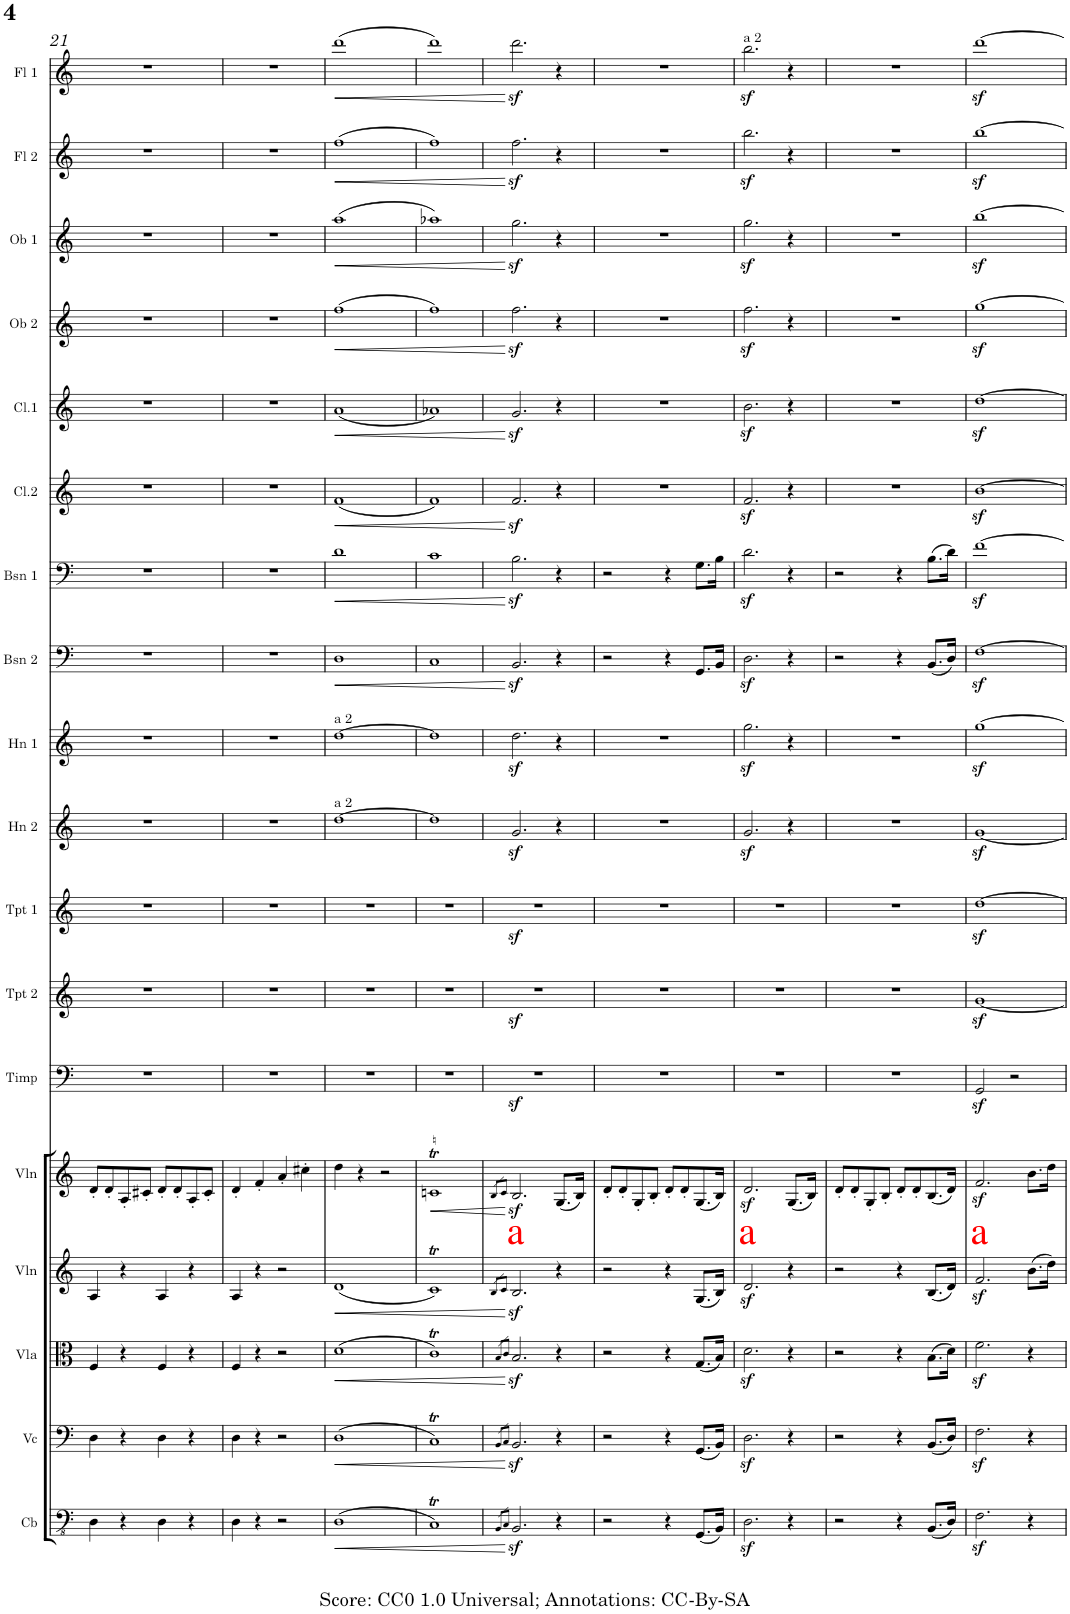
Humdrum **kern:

**kern	**dynam	**kern	**dynam	**kern	**dynam	**kern	**dynam	**kern	**text	**dynam	**kern	**dynam	**kern	**dynam	**kern	**dynam	**kern	**kern	**kern	**dynam	**kern	**dynam	**kern	**dynam	**kern	**dynam	**kern	**dynam	**kern	**dynam	**kern	**dynam	**kern	**dynam
*part18	*part18	*part17	*part17	*part16	*part16	*part15	*part15	*part14	*part14	*part14	*part13	*part13	*part12	*part12	*part11	*part11	*part10	*part9	*part8	*part8	*part7	*part7	*part6	*part6	*part5	*part5	*part4	*part4	*part3	*part3	*part2	*part2	*part1	*part1
*staff18	*staff18	*staff17	*staff17	*staff16	*staff16	*staff15	*staff15	*staff14	*staff14	*staff14	*staff13	*staff13	*staff12	*staff12	*staff11	*staff11	*staff10	*staff9	*staff8	*staff8	*staff7	*staff7	*staff6	*staff6	*staff5	*staff5	*staff4	*staff4	*staff3	*staff3	*staff2	*staff2	*staff1	*staff1
*I"Contrabass	*	*I"Violoncello	*	*I"Viola	*	*I"Violin	*	*I"Violin	*	*	*I"Timpani	*	*I"C Trumpet 2	*	*I"C Trumpet 1	*	*I"C Horn 2	*I"C Horn 1	*I"Bassoon 2	*	*I"Bassoon 1	*	*I"C Clarinet 2	*	*I"C Clarinet 1	*	*I"Oboe 2	*	*I"Oboe 1	*	*I"Flute 2	*	*I"Flute 1	*
*I'Cb	*	*I'Vc	*	*I'Vla	*	*I'Vln	*	*I'Vln	*	*	*I'Timp	*	*I'Tpt 2	*	*I'Tpt 1	*	*I'Hn 2	*I'Hn 1	*I'Bsn 2	*	*I'Bsn 1	*	*I'Cl.2	*	*I'Cl.1	*	*I'Ob 2	*	*I'Ob 1	*	*I'Fl 2	*	*I'Fl 1	*
!!LO:PB:g=z
*clefFv4	*	*clefF4	*	*clefC3	*	*clefG2	*	*clefG2	*	*	*clefF4	*	*clefG2	*	*clefG2	*	*clefG2	*clefG2	*clefF4	*	*clefF4	*	*clefG2	*	*clefG2	*	*clefG2	*	*clefG2	*	*clefG2	*	*clefG2	*
*	*	*	*	*	*	*	*	*	*	*	*	*	*	*	*	*	*Trd7c12	*Trd7c12	*	*	*	*	*Trd1c2	*	*Trd1c2	*	*	*	*	*	*	*	*	*
*k[]	*	*k[]	*	*k[]	*	*k[]	*	*k[]	*	*	*k[]	*	*k[]	*	*k[]	*	*k[]	*k[]	*k[]	*	*k[]	*	*k[]	*	*k[]	*	*k[]	*	*k[]	*	*k[]	*	*k[]	*
*M2/2	*	*M2/2	*	*M2/2	*	*M2/2	*	*M2/2	*	*	*M2/2	*	*M2/2	*	*M2/2	*	*M2/2	*M2/2	*M2/2	*	*M2/2	*	*M2/2	*	*M2/2	*	*M2/2	*	*M2/2	*	*M2/2	*	*M2/2	*
*met(c|)	*	*met(c|)	*	*met(c|)	*	*met(c|)	*	*met(c|)	*	*	*met(c|)	*	*met(c|)	*	*met(c|)	*	*met(c|)	*met(c|)	*met(c|)	*	*met(c|)	*	*met(c|)	*	*met(c|)	*	*met(c|)	*	*met(c|)	*	*met(c|)	*	*met(c|)	*
=21	=21	=21	=21	=21	=21	=21	=21	=21	=21	=21	=21	=21	=21	=21	=21	=21	=21	=21	=21	=21	=21	=21	=21	=21	=21	=21	=21	=21	=21	=21	=21	=21	=21	=21
4DD\	.	4D\	.	4F/	.	4A/	.	8d'/L	.	.	1r	.	1r	.	1r	.	1r	1r	1r	.	1r	.	1r	.	1r	.	1r	.	1r	.	1r	.	1r	.
.	.	.	.	.	.	.	.	8d'/	.	.	.	.	.	.	.	.	.	.	.	.	.	.	.	.	.	.	.	.	.	.	.	.	.	.
4r	.	4r	.	4r	.	4r	.	8A'/	.	.	.	.	.	.	.	.	.	.	.	.	.	.	.	.	.	.	.	.	.	.	.	.	.	.
.	.	.	.	.	.	.	.	8c#X'/J	.	.	.	.	.	.	.	.	.	.	.	.	.	.	.	.	.	.	.	.	.	.	.	.	.	.
4DD\	.	4D\	.	4F/	.	4A/	.	8d'/L	.	.	.	.	.	.	.	.	.	.	.	.	.	.	.	.	.	.	.	.	.	.	.	.	.	.
.	.	.	.	.	.	.	.	8d'/	.	.	.	.	.	.	.	.	.	.	.	.	.	.	.	.	.	.	.	.	.	.	.	.	.	.
4r	.	4r	.	4r	.	4r	.	8A'/	.	.	.	.	.	.	.	.	.	.	.	.	.	.	.	.	.	.	.	.	.	.	.	.	.	.
.	.	.	.	.	.	.	.	8c#'/J	.	.	.	.	.	.	.	.	.	.	.	.	.	.	.	.	.	.	.	.	.	.	.	.	.	.
=22	=22	=22	=22	=22	=22	=22	=22	=22	=22	=22	=22	=22	=22	=22	=22	=22	=22	=22	=22	=22	=22	=22	=22	=22	=22	=22	=22	=22	=22	=22	=22	=22	=22	=22
4DD\	.	4D\	.	4F/	.	4A/	.	4d'/	.	.	1r	.	1r	.	1r	.	1r	1r	1r	.	1r	.	1r	.	1r	.	1r	.	1r	.	1r	.	1r	.
4r	.	4r	.	4r	.	4r	.	4f'/	.	.	.	.	.	.	.	.	.	.	.	.	.	.	.	.	.	.	.	.	.	.	.	.	.	.
2r	.	2r	.	2r	.	2r	.	4a'/	.	.	.	.	.	.	.	.	.	.	.	.	.	.	.	.	.	.	.	.	.	.	.	.	.	.
.	.	.	.	.	.	.	.	4cc#X'\	.	.	.	.	.	.	.	.	.	.	.	.	.	.	.	.	.	.	.	.	.	.	.	.	.	.
=23	=23	=23	=23	=23	=23	=23	=23	=23	=23	=23	=23	=23	=23	=23	=23	=23	=23	=23	=23	=23	=23	=23	=23	=23	=23	=23	=23	=23	=23	=23	=23	=23	=23	=23
!	!	!	!	!	!	!	!	!	!	!	!	!	!	!	!	!	!	!LO:TX:a:t=a 2	!	!	!	!	!	!	!	!	!	!	!	!	!	!	!	!
!	!	!	!	!	!	!	!	!	!	!	!	!	!	!	!	!	!LO:TX:a:t=a 2	!	!	!	!	!	!	!	!	!	!	!	!	!	!	!	!	!
!	!LO:HP:b	!	!LO:HP:b	!	!LO:HP:b	!	!LO:HP:b	!	!	!	!	!	!	!	!	!	!	!	!	!LO:HP:b	!	!LO:HP:b	!	!LO:HP:b	!	!LO:HP:b	!	!LO:HP:b	!	!LO:HP:b	!	!LO:HP:b	!	!LO:HP:b
(1DD	<	(1D	<	(1d	<	(1d	<	4dd\	.	.	1r	.	1r	.	1r	.	[1dd	[1dd	1D	<	1d	<	(1f	<	(1a	<	(1ff	<	(1aa	<	(1ff	<	(1ddd	<
.	.	.	.	.	.	.	.	4r	.	.	.	.	.	.	.	.	.	.	.	.	.	.	.	.	.	.	.	.	.	.	.	.	.	.
.	.	.	.	.	.	.	.	2r	.	.	.	.	.	.	.	.	.	.	.	.	.	.	.	.	.	.	.	.	.	.	.	.	.	.
=24	=24	=24	=24	=24	=24	=24	=24	=24	=24	=24	=24	=24	=24	=24	=24	=24	=24	=24	=24	=24	=24	=24	=24	=24	=24	=24	=24	=24	=24	=24	=24	=24	=24	=24
!	!	!	!	!	!	!	!	!	!	!LO:HP:b	!	!	!	!	!	!	!	!	!	!	!	!	!	!	!	!	!	!	!	!	!	!	!	!
1CCT)	.	1CT)	.	1cT)	.	1cT)	.	1cnT	.	<	1r	.	1r	.	1r	.	1dd]	1dd]	1C	.	1c	.	1f)	.	1a-X)	.	1ff)	.	1aa-X)	.	1ff)	.	1ddd)	.
.	[	.	[	.	[	.	[	.	.	[	.	.	.	.	.	.	.	.	.	[	.	[	.	[	.	[	.	[	.	[	.	[	.	[
=25	=25	=25	=25	=25	=25	=25	=25	=25	=25	=25	=25	=25	=25	=25	=25	=25	=25	=25	=25	=25	=25	=25	=25	=25	=25	=25	=25	=25	=25	=25	=25	=25	=25	=25
8qBBB/L	.	8qBB/L	.	8qB/L	.	8qB/L	.	8qB/L	.	.	.	.	.	.	.	.	.	.	.	.	.	.	.	.	.	.	.	.	.	.	.	.	.	.
8qCC/J	.	8qC/J	.	8qc/J	.	8qc/J	.	8qc/J	.	.	.	.	.	.	.	.	.	.	.	.	.	.	.	.	.	.	.	.	.	.	.	.	.	.
!	!	!	!	!	!	!	!	!	!LO:LY:b:color=#FF0000	!	!	!LO:DY:b	!	!LO:DY:b	!	!LO:DY:b	!	!	!	!	!	!	!	!	!	!	!	!	!	!	!	!	!	!
2.BBBz</	.	2.BBz</	.	2.Bz</	.	2.Bz</	.	2.Bz</	a	.	1r	sf	1r	sf	1r	sf	2.gz</	2.ddz<\	2.BBz</	.	2.Bz<\	.	2.fz</	.	2.gz</	.	2.ffz<\	.	2.ggz<\	.	2.ffz<\	.	2.dddz<\	.
4r	.	4r	.	4r	.	4r	.	(8.G/L	.	.	.	.	.	.	.	.	4r	4r	4r	.	4r	.	4r	.	4r	.	4r	.	4r	.	4r	.	4r	.
.	.	.	.	.	.	.	.	16B/Jk)	.	.	.	.	.	.	.	.	.	.	.	.	.	.	.	.	.	.	.	.	.	.	.	.	.	.
=26	=26	=26	=26	=26	=26	=26	=26	=26	=26	=26	=26	=26	=26	=26	=26	=26	=26	=26	=26	=26	=26	=26	=26	=26	=26	=26	=26	=26	=26	=26	=26	=26	=26	=26
2r	.	2r	.	2r	.	2r	.	8d'/L	.	.	1r	.	1r	.	1r	.	1r	1r	2r	.	2r	.	1r	.	1r	.	1r	.	1r	.	1r	.	1r	.
.	.	.	.	.	.	.	.	8d'/	.	.	.	.	.	.	.	.	.	.	.	.	.	.	.	.	.	.	.	.	.	.	.	.	.	.
.	.	.	.	.	.	.	.	8G'/	.	.	.	.	.	.	.	.	.	.	.	.	.	.	.	.	.	.	.	.	.	.	.	.	.	.
.	.	.	.	.	.	.	.	8B'/J	.	.	.	.	.	.	.	.	.	.	.	.	.	.	.	.	.	.	.	.	.	.	.	.	.	.
4r	.	4r	.	4r	.	4r	.	8d'/L	.	.	.	.	.	.	.	.	.	.	4r	.	4r	.	.	.	.	.	.	.	.	.	.	.	.	.
.	.	.	.	.	.	.	.	8d'/	.	.	.	.	.	.	.	.	.	.	.	.	.	.	.	.	.	.	.	.	.	.	.	.	.	.
(8.GGG/L	.	(8.GG/L	.	(8.G/L	.	(8.G/L	.	(8.G/	.	.	.	.	.	.	.	.	.	.	8.GG/L	.	8.G\L	.	.	.	.	.	.	.	.	.	.	.	.	.
16BBB/Jk)	.	16BB/Jk)	.	16B/Jk)	.	16B/Jk)	.	16B/Jk)	.	.	.	.	.	.	.	.	.	.	16BB/Jk	.	16B\Jk	.	.	.	.	.	.	.	.	.	.	.	.	.
=27	=27	=27	=27	=27	=27	=27	=27	=27	=27	=27	=27	=27	=27	=27	=27	=27	=27	=27	=27	=27	=27	=27	=27	=27	=27	=27	=27	=27	=27	=27	=27	=27	=27	=27
!	!	!	!	!	!	!	!	!	!	!	!	!	!	!	!	!	!	!	!	!	!	!	!	!	!	!	!	!	!	!	!	!	!LO:TX:a:t=a 2	!
!	!	!	!	!	!	!	!	!	!LO:LY:b:color=#FF0000	!	!	!	!	!	!	!	!	!	!	!	!	!	!	!	!	!	!	!	!	!	!	!	!	!
2.DDz<\	.	2.Dz<\	.	2.dz<\	.	2.dz</	.	2.dz</	a	.	1r	.	1r	.	1r	.	2.gz</	2.ggz<\	2.Dz<\	.	2.dz<\	.	2.fz</	.	2.bz<\	.	2.ffz<\	.	2.ggz<\	.	2.bbz<\	.	2.bbz<\	.
4r	.	4r	.	4r	.	4r	.	(8.G/L	.	.	.	.	.	.	.	.	4r	4r	4r	.	4r	.	4r	.	4r	.	4r	.	4r	.	4r	.	4r	.
.	.	.	.	.	.	.	.	16B/Jk)	.	.	.	.	.	.	.	.	.	.	.	.	.	.	.	.	.	.	.	.	.	.	.	.	.	.
=28	=28	=28	=28	=28	=28	=28	=28	=28	=28	=28	=28	=28	=28	=28	=28	=28	=28	=28	=28	=28	=28	=28	=28	=28	=28	=28	=28	=28	=28	=28	=28	=28	=28	=28
2r	.	2r	.	2r	.	2r	.	8d'/L	.	.	1r	.	1r	.	1r	.	1r	1r	2r	.	2r	.	1r	.	1r	.	1r	.	1r	.	1r	.	1r	.
.	.	.	.	.	.	.	.	8d'/	.	.	.	.	.	.	.	.	.	.	.	.	.	.	.	.	.	.	.	.	.	.	.	.	.	.
.	.	.	.	.	.	.	.	8G'/	.	.	.	.	.	.	.	.	.	.	.	.	.	.	.	.	.	.	.	.	.	.	.	.	.	.
.	.	.	.	.	.	.	.	8B'/J	.	.	.	.	.	.	.	.	.	.	.	.	.	.	.	.	.	.	.	.	.	.	.	.	.	.
4r	.	4r	.	4r	.	4r	.	8d'/L	.	.	.	.	.	.	.	.	.	.	4r	.	4r	.	.	.	.	.	.	.	.	.	.	.	.	.
.	.	.	.	.	.	.	.	8d'/	.	.	.	.	.	.	.	.	.	.	.	.	.	.	.	.	.	.	.	.	.	.	.	.	.	.
(8.BBB/L	.	(8.BB/L	.	(8.B\L	.	(8.B/L	.	(8.B/	.	.	.	.	.	.	.	.	.	.	(8.BB/L	.	(8.B\L	.	.	.	.	.	.	.	.	.	.	.	.	.
16DD/Jk)	.	16D/Jk)	.	16d\Jk)	.	16d/Jk)	.	16d/Jk)	.	.	.	.	.	.	.	.	.	.	16D/Jk)	.	16d\Jk)	.	.	.	.	.	.	.	.	.	.	.	.	.
=29	=29	=29	=29	=29	=29	=29	=29	=29	=29	=29	=29	=29	=29	=29	=29	=29	=29	=29	=29	=29	=29	=29	=29	=29	=29	=29	=29	=29	=29	=29	=29	=29	=29	=29
!	!	!	!	!	!	!	!	!	!LO:LY:b:color=#FF0000	!	!	!	!	!	!	!	!	!	!	!	!	!	!	!	!	!	!	!	!	!	!	!	!	!
2.FFz<\	.	2.Fz<\	.	2.fz<\	.	2.fz</	.	2.fz</	a	.	2GGz</	.	[1gz<	.	[1ddz<	.	[1gz<	[1ggz<	[1Fz<	.	[1fz<	.	[1bz<	.	[1ddz<	.	[1ggz<	.	[1bbz<	.	[1bbz<	.	[1dddz<	.
.	.	.	.	.	.	.	.	.	.	.	2r	.	.	.	.	.	.	.	.	.	.	.	.	.	.	.	.	.	.	.	.	.	.	.
4r	.	4r	.	4r	.	(8.b\L	.	8.b\L	.	.	.	.	.	.	.	.	.	.	.	.	.	.	.	.	.	.	.	.	.	.	.	.	.	.
.	.	.	.	.	.	16dd\Jk)	.	16dd\Jk	.	.	.	.	.	.	.	.	.	.	.	.	.	.	.	.	.	.	.	.	.	.	.	.	.	.
=	=	=	=	=	=	=	=	=	=	=	=	=	=	=	=	=	=	=	=	=	=	=	=	=	=	=	=	=	=	=	=	=	=	=
*-	*-	*-	*-	*-	*-	*-	*-	*-	*-	*-	*-	*-	*-	*-	*-	*-	*-	*-	*-	*-	*-	*-	*-	*-	*-	*-	*-	*-	*-	*-	*-	*-	*-	*-
